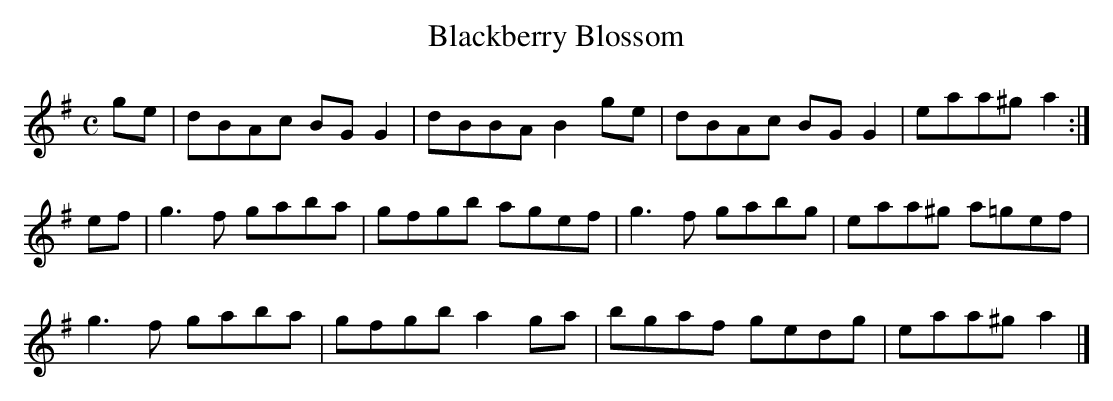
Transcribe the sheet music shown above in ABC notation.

X:1
T:Blackberry Blossom
M:C
L:1/8
K:G Major
ge|dBAc BGG2|dBBA B2ge|dBAc BGG2|eaa^g a2:|!
ef|g3f gaba|gfgb agef|g3f gabg|eaa^g a=gef|!
g3f gaba|gfgb a2ga|bgaf gedg|eaa^g a2|]!
